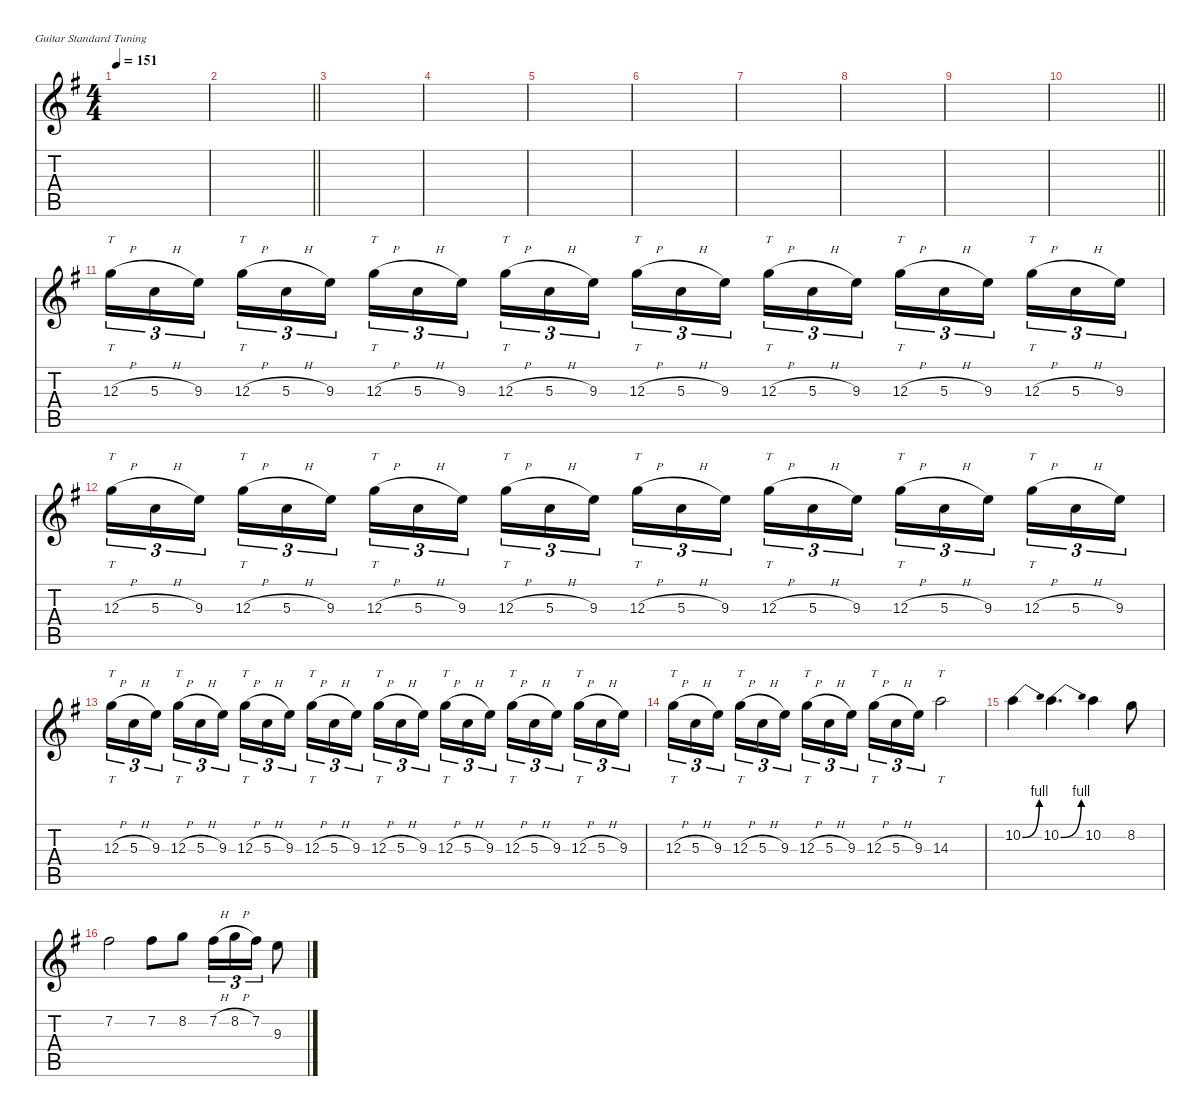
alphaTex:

\defaultSystemsLayout 4
\hideDynamics
\bracketExtendMode nobrackets
\singleTrackTrackNamePolicy hidden
\multiTrackTrackNamePolicy hidden
\otherSystemsTrackNameOrientation horizontal
\track ("Guitar 2" "dist.guit.") {defaultSystemsLayout 16 instrument distortionguitar}
\staff {score tabs}
\tuning (E4 B3 G3 D3 A2 E2)
\ts (4 4)
\tempo 151
\clef g2
\ks eminor
|
\barLineRight lightlight
|
|
|
|
|
|
|
|
\barLineRight lightlight
|
12.3{h acc forcenatural}.16{tt tu (3 2) dy ff beam Down} 5.3{h acc forcenatural}.16{tu (3 2) beam Down} 9.3{acc forcenatural}.16{tu (3 2) beam Down} 12.3{h acc forcenatural}.16{tt tu (3 2) beam Down} 5.3{h acc forcenatural}.16{tu (3 2) beam Down} 9.3{acc forcenatural}.16{tu (3 2) beam Down} 12.3{h acc forcenatural}.16{tt tu (3 2) beam Down} 5.3{h acc forcenatural}.16{tu (3 2) beam Down} 9.3{acc forcenatural}.16{tu (3 2) beam Down} 12.3{h acc forcenatural}.16{tt tu (3 2) beam Down} 5.3{h acc forcenatural}.16{tu (3 2) beam Down} 9.3{acc forcenatural}.16{tu (3 2) beam Down} 12.3{h acc forcenatural}.16{tt tu (3 2) beam Down} 5.3{h acc forcenatural}.16{tu (3 2) beam Down} 9.3{acc forcenatural}.16{tu (3 2) beam Down} 12.3{h acc forcenatural}.16{tt tu (3 2) beam Down} 5.3{h acc forcenatural}.16{tu (3 2) beam Down} 9.3{acc forcenatural}.16{tu (3 2) beam Down} 12.3{h acc forcenatural}.16{tt tu (3 2) beam Down} 5.3{h acc forcenatural}.16{tu (3 2) beam Down} 9.3{acc forcenatural}.16{tu (3 2) beam Down} 12.3{h acc forcenatural}.16{tt tu (3 2) beam Down} 5.3{h acc forcenatural}.16{tu (3 2) beam Down} 9.3{acc forcenatural}.16{tu (3 2) beam Down} |
12.3{h acc forcenatural}.16{tt tu (3 2) beam Down} 5.3{h acc forcenatural}.16{tu (3 2) beam Down} 9.3{acc forcenatural}.16{tu (3 2) beam Down} 12.3{h acc forcenatural}.16{tt tu (3 2) beam Down} 5.3{h acc forcenatural}.16{tu (3 2) beam Down} 9.3{acc forcenatural}.16{tu (3 2) beam Down} 12.3{h acc forcenatural}.16{tt tu (3 2) beam Down} 5.3{h acc forcenatural}.16{tu (3 2) beam Down} 9.3{acc forcenatural}.16{tu (3 2) beam Down} 12.3{h acc forcenatural}.16{tt tu (3 2) beam Down} 5.3{h acc forcenatural}.16{tu (3 2) beam Down} 9.3{acc forcenatural}.16{tu (3 2) beam Down} 12.3{h acc forcenatural}.16{tt tu (3 2) beam Down} 5.3{h acc forcenatural}.16{tu (3 2) beam Down} 9.3{acc forcenatural}.16{tu (3 2) beam Down} 12.3{h acc forcenatural}.16{tt tu (3 2) beam Down} 5.3{h acc forcenatural}.16{tu (3 2) beam Down} 9.3{acc forcenatural}.16{tu (3 2) beam Down} 12.3{h acc forcenatural}.16{tt tu (3 2) beam Down} 5.3{h acc forcenatural}.16{tu (3 2) beam Down} 9.3{acc forcenatural}.16{tu (3 2) beam Down} 12.3{h acc forcenatural}.16{tt tu (3 2) beam Down} 5.3{h acc forcenatural}.16{tu (3 2) beam Down} 9.3{acc forcenatural}.16{tu (3 2) beam Down} |
12.3{h acc forcenatural}.16{tt tu (3 2) beam Down} 5.3{h acc forcenatural}.16{tu (3 2) beam Down} 9.3{acc forcenatural}.16{tu (3 2) beam Down} 12.3{h acc forcenatural}.16{tt tu (3 2) beam Down} 5.3{h acc forcenatural}.16{tu (3 2) beam Down} 9.3{acc forcenatural}.16{tu (3 2) beam Down} 12.3{h acc forcenatural}.16{tt tu (3 2) beam Down} 5.3{h acc forcenatural}.16{tu (3 2) beam Down} 9.3{acc forcenatural}.16{tu (3 2) beam Down} 12.3{h acc forcenatural}.16{tt tu (3 2) beam Down} 5.3{h acc forcenatural}.16{tu (3 2) beam Down} 9.3{acc forcenatural}.16{tu (3 2) beam Down} 12.3{h acc forcenatural}.16{tt tu (3 2) beam Down} 5.3{h acc forcenatural}.16{tu (3 2) beam Down} 9.3{acc forcenatural}.16{tu (3 2) beam Down} 12.3{h acc forcenatural}.16{tt tu (3 2) beam Down} 5.3{h acc forcenatural}.16{tu (3 2) beam Down} 9.3{acc forcenatural}.16{tu (3 2) beam Down} 12.3{h acc forcenatural}.16{tt tu (3 2) beam Down} 5.3{h acc forcenatural}.16{tu (3 2) beam Down} 9.3{acc forcenatural}.16{tu (3 2) beam Down} 12.3{h acc forcenatural}.16{tt tu (3 2) beam Down} 5.3{h acc forcenatural}.16{tu (3 2) beam Down} 9.3{acc forcenatural}.16{tu (3 2) beam Down} |
12.3{h acc forcenatural}.16{tt tu (3 2) beam Down} 5.3{h acc forcenatural}.16{tu (3 2) beam Down} 9.3{acc forcenatural}.16{tu (3 2) beam Down} 12.3{h acc forcenatural}.16{tt tu (3 2) beam Down} 5.3{h acc forcenatural}.16{tu (3 2) beam Down} 9.3{acc forcenatural}.16{tu (3 2) beam Down} 12.3{h acc forcenatural}.16{tt tu (3 2) beam Down} 5.3{h acc forcenatural}.16{tu (3 2) beam Down} 9.3{acc forcenatural}.16{tu (3 2) beam Down} 12.3{h acc forcenatural}.16{tt tu (3 2) beam Down} 5.3{h acc forcenatural}.16{tu (3 2) beam Down} 9.3{acc forcenatural}.16{tu (3 2) beam Down} 14.3{acc forcenatural}.2{tt beam Down} |
10.2{be (bend 0 0 30 4) acc forcenatural}.4{beam Down} 10.2{be (bend 0 0 30 4) acc forcenatural}.4{d beam Down} 10.2{acc forcenatural}.4{beam Down} 8.2{acc forcenatural}.8{beam Down} |
7.2{acc #}.2{beam Down} 7.2{acc #}.8{beam Down} 8.2{acc forcenatural}.8{beam Down} 7.2{h acc #}.16{tu (3 2) beam Down} 8.2{h acc forcenatural}.16{tu (3 2) beam Down} 7.2{acc #}.16{tu (3 2) beam Down} 9.3{acc forcenatural}.8{beam Down}
